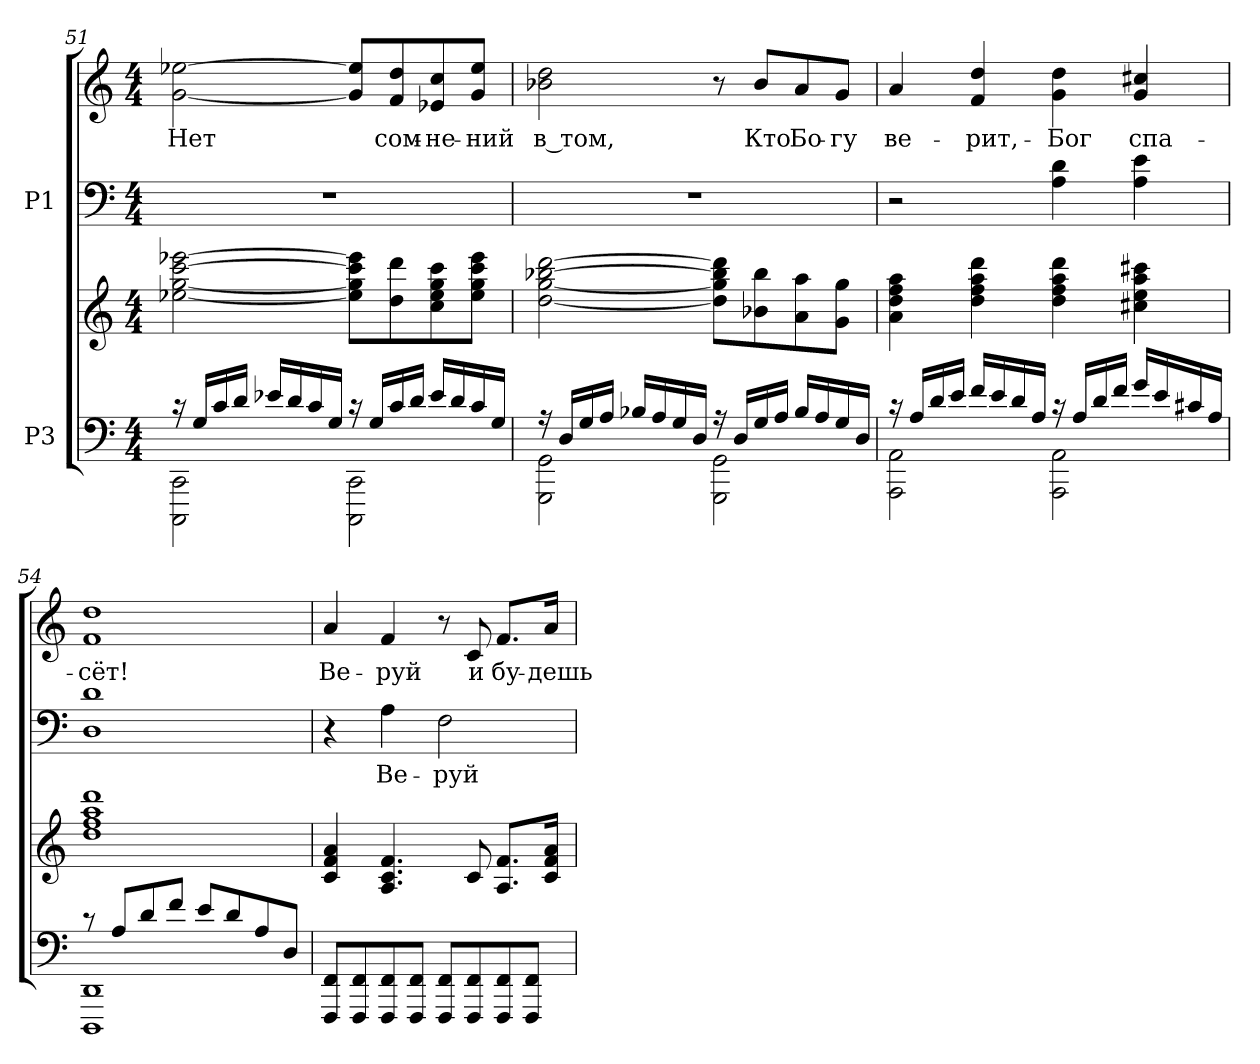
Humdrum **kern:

**kern	**kern	**kern	**text	**kern	**text
*part2	*part2	*part1	*part1	*part1	*part1
*staff4	*staff3	*staff2	*staff2	*staff1	*staff1
*I"P3	*	*I"P1	*	*	*
!!LO:PB:g=z
*clefF4	*clefG2	*clefF4	*	*clefG2	*
*k[]	*k[]	*k[]	*	*k[]	*
*a:	*a:	*a:	*	*a:	*
*M4/4	*M4/4	*M4/4	*	*M4/4	*
=51	=51	=51	=51	=51	=51
*^	*	*	*	*	*
!	!	!	!	!	!	!LO:LY:b:color=#000000
16r	2CCCi\ 2CCi	[<2ee-Xi\ [<2ggi [>2ccci [>2eee-Xi	1r	.	[<2gi\ [>2ee-Xi	Нет
16Gi/LL	.	.	.	.	.	.
16ci/	.	.	.	.	.	.
16di/JJ	.	.	.	.	.	.
16e-Xi/LL	.	.	.	.	.	.
16di/	.	.	.	.	.	.
16ci/	.	.	.	.	.	.
16Gi/JJ	.	.	.	.	.	.
16r	2CCCi\ 2CCi	8ee-i\] 8ggi] 8ccci] 8eee-i]L	.	.	8gi/] 8ee-i]L	.
16Gi/LL	.	.	.	.	.	.
!	!	!	!	!	!	!LO:LY:b:color=#000000
16ci/	.	8ddi\ 8dddi	.	.	8fi/ 8ddi	сом-
16di/JJ	.	.	.	.	.	.
!	!	!	!	!	!	!LO:LY:b:color=#000000
16e-i/LL	.	8cci\ 8ee-i 8ggi 8ccci	.	.	8e-Xi/ 8cci	-не-
16di/	.	.	.	.	.	.
!	!	!	!	!	!	!LO:LY:b:color=#000000
16ci/	.	8ee-i\ 8ggi 8ccci 8eee-iJ	.	.	8gi/ 8ee-iJ	-ний
16Gi/JJ	.	.	.	.	.	.
=52	=52	=52	=52	=52	=52	=52
!	!	!	!	!	!	!LO:LY:b:color=#000000
16r	2GGGi\ 2GGi	[<2ddi\ [<2ggi [>2bb-Xi [>2dddi	1r	.	2b-Xi\ 2ddi	в том,
16Di/LL	.	.	.	.	.	.
16Gi/	.	.	.	.	.	.
16Ai/JJ	.	.	.	.	.	.
16B-Xi/LL	.	.	.	.	.	.
16Ai/	.	.	.	.	.	.
16Gi/	.	.	.	.	.	.
16Di/JJ	.	.	.	.	.	.
16r	2GGGi\ 2GGi	8ddi\] 8ggi] 8bb-i] 8dddi]L	.	.	8r	.
16Di/LL	.	.	.	.	.	.
!	!	!	!	!	!	!LO:LY:b:color=#000000
16Gi/	.	8b-Xi\ 8bb-i	.	.	8b-i/L	Кто
16Ai/JJ	.	.	.	.	.	.
!	!	!	!	!	!	!LO:LY:b:color=#000000
16B-i/LL	.	8ai\ 8aai	.	.	8ai/	Бо-
16Ai/	.	.	.	.	.	.
!	!	!	!	!	!	!LO:LY:b:color=#000000
16Gi/	.	8gi\ 8ggiJ	.	.	8gi/J	-гу
16Di/JJ	.	.	.	.	.	.
!!LO:LB:g=z
=53	=53	=53	=53	=53	=53	=53
!	!	!	!	!	!	!LO:LY:b:color=#000000
16r	2AAAi\ 2AAi	4ai\ 4ddi 4ffi 4aai	2r	.	4ai/	ве-
16Ai/LL	.	.	.	.	.	.
16di/	.	.	.	.	.	.
16ei/JJ	.	.	.	.	.	.
!	!	!	!	!	!	!LO:LY:b:color=#000000
16fi/LL	.	4ddi\ 4ffi 4aai 4dddi	.	.	4fi/ 4ddi	-рит,-
16ei/	.	.	.	.	.	.
16di/	.	.	.	.	.	.
16Ai/JJ	.	.	.	.	.	.
!	!	!	!	!	!	!LO:LY:b:color=#000000
16r	2AAAi\ 2AAi	4ddi\ 4ffi 4aai 4dddi	4Ai\ 4di	.	4gi\ 4ddi	-Бог
16Ai/LL	.	.	.	.	.	.
16di/	.	.	.	.	.	.
16fi/JJ	.	.	.	.	.	.
!	!	!	!	!	!	!LO:LY:b:color=#000000
16gi/LL	.	4cc#Xi\ 4eei 4aai 4ccc#Xi	4Ai\ 4ei	.	4gi/ 4cc#Xi	спа-
16ei/	.	.	.	.	.	.
16c#Xi/	.	.	.	.	.	.
16Ai/JJ	.	.	.	.	.	.
=54	=54	=54	=54	=54	=54	=54
!	!	!	!	!	!	!LO:LY:b:color=#000000
8r	1DDDi 1DDi	1ddi 1ffi 1aai 1dddi	1Di 1di	.	1fi 1ddi	-сёт!
8Ai/L	.	.	.	.	.	.
8di/	.	.	.	.	.	.
8fi/J	.	.	.	.	.	.
8ei/L	.	.	.	.	.	.
8di/	.	.	.	.	.	.
8Ai/	.	.	.	.	.	.
8Di/J	.	.	.	.	.	.
*v	*v	*	*	*	*	*
=55	=55	=55	=55	=55	=55
!	!	!	!	!	!LO:LY:b:color=#000000
8FFFi/ 8FFiL	4ci/ 4fi 4ai	4r	.	4ai/	Ве-
8FFFi/ 8FFi	.	.	.	.	.
!	!	!	!LO:LY:a:color=#000000	!	!
!	!	!	!	!	!LO:LY:b:color=#000000
8FFFi/ 8FFi	4.Ai/ 4.ci 4.fi	4Ai\	Ве-	4fi/	-руй
8FFFi/ 8FFiJ	.	.	.	.	.
!	!	!	!LO:LY:a:color=#000000	!	!
8FFFi/ 8FFiL	.	2Fi\	-руй	8r	.
!	!	!	!	!	!LO:LY:b:color=#000000
8FFFi/ 8FFi	8ci/	.	.	8ci/	и
!	!	!	!	!	!LO:LY:b:color=#000000
8FFFi/ 8FFi	8.Ai/ 8.fiL	.	.	8.fi/L	бу-
8FFFi/ 8FFiJ	.	.	.	.	.
!	!	!	!	!	!LO:LY:b:color=#000000
.	16ci/ 16fi 16aiJk	.	.	16ai/Jk	-дешь
=	=	=	=	=	=
*-	*-	*-	*-	*-	*-
